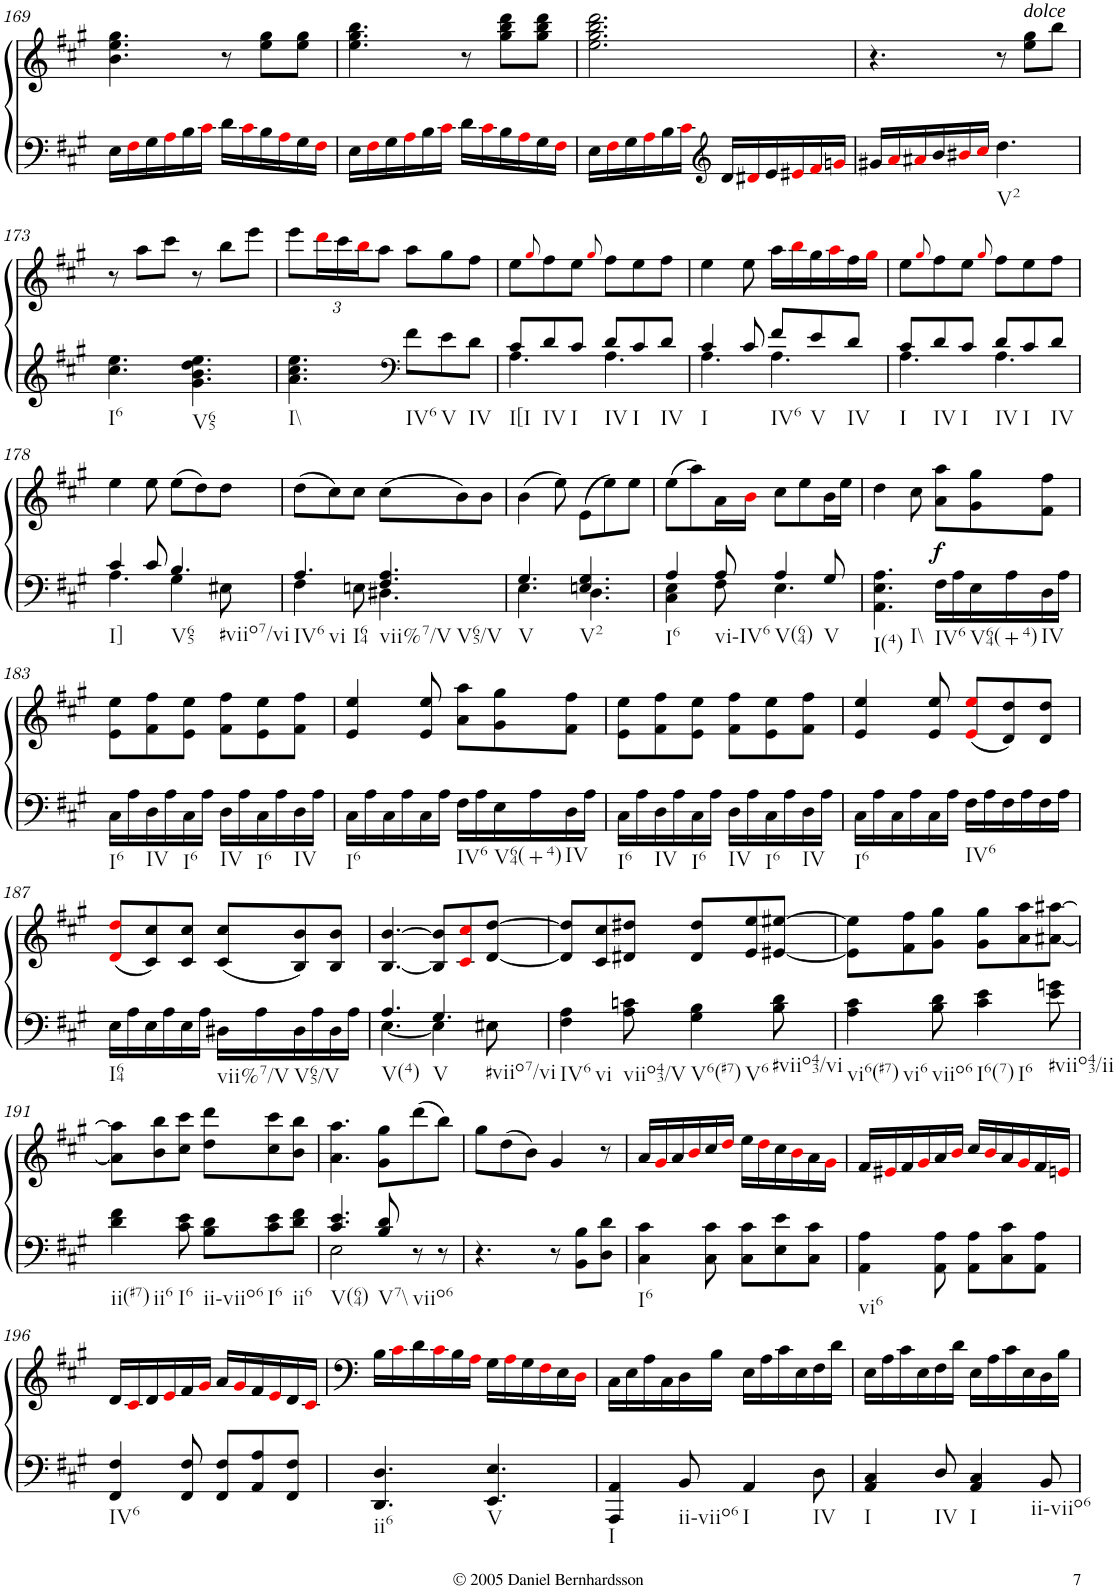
**kern	**kern	**dynam
*part1	*part1	*part1
*staff2	*staff1	*staff1/2
*I"Piano	*	*
*I'Pno.	*	*
!!LO:PB:g=z
*clefG2	*clefG2	*
*k[f#c#g#]	*k[f#c#g#]	*
*A:	*A:	*
*M6/8	*M6/8	*
=169	=169	=169
16E\LL	4.b\ 4.ee\ 4.gg#\	.
16F#i\	.	.
16G#\	.	.
16Ai\	.	.
16B\	.	.
16c#i\JJ	.	.
16d\LL	8r	.
16c#i\	.	.
16B\	8ee\ 8gg#\L	.
16Ai\	.	.
16G#\	8ee\ 8gg#\J	.
16F#i\JJ	.	.
=170	=170	=170
16E\LL	4.ee\ 4.gg#\ 4.bb\	.
16F#i\	.	.
16G#\	.	.
16Ai\	.	.
16B\	.	.
16c#i\JJ	.	.
16d\LL	8r	.
16c#i\	.	.
16B\	8gg#\ 8bb\ 8ddd\L	.
16Ai\	.	.
16G#\	8gg#\ 8bb\ 8ddd\J	.
16F#i\JJ	.	.
=171	=171	=171
16E\LL	2.ee\ 2.gg#\ 2.bb\ 2.ddd\	.
16F#i\	.	.
16G#\	.	.
16Ai\	.	.
16B\	.	.
16c#i\JJ	.	.
*clefG2	*	*
16d/LL	.	.
16d#Xi/	.	.
16e/	.	.
16e#Xi/	.	.
16f#i/	.	.
16gni/JJ	.	.
=172	=172	=172
16g#X/LL	4.r	.
16ai/	.	.
16a#Xi/	.	.
16b/	.	.
16b#Xi/	.	.
16cc#i/JJ	.	.
!LO:TX:b:t=V2	!	!
4.dd\	8r	.
!	!LO:TX:a:i:t=dolce	!
.	8ee\ 8gg#\L	.
.	8bb\J	.
!!LO:LB:g=z
=173	=173	=173
!LO:TX:b:t=I6	!	!
4.cc#\ 4.ee\	8r	.
.	8aa\L	.
.	8ccc#\J	.
!LO:TX:b:t=V65	!	!
4.g#\ 4.b\ 4.dd\ 4.ee\	8r	.
.	8bb\L	.
.	8eee\J	.
=174	=174	=174
!LO:TX:b:t=I\\	!	!
4.a\ 4.cc#\ 4.ee\	8eee\L	.
*	*Xbrackettup	*
.	24dddi\L	.
.	24ccc#\	.
.	24bbi\J	.
.	8aa\J	.
*clefF4	*	*
!LO:TX:b:t=IV6	!	!
8f#\L	8aa\L	.
!LO:TX:b:t=V	!	!
8e\	8gg#\	.
!LO:TX:b:t=IV	!	!
8d\J	8ff#\J	.
=175	=175	=175
*^	*	*
!LO:TX:b:t=I[I	!	!	!
8c#/L	4.A\	8ee\L	.
.	.	8qgg#i/	.
!LO:TX:b:t=IV	!	!	!
8d/	.	8ff#\	.
!LO:TX:b:t=I	!	!	!
8c#/J	.	8ee\J	.
.	.	8qgg#i/	.
!LO:TX:b:t=IV	!	!	!
8d/L	4.A\	8ff#\L	.
!LO:TX:b:t=I	!	!	!
8c#/	.	8ee\	.
!LO:TX:b:t=IV	!	!	!
8d/J	.	8ff#\J	.
=176	=176	=176	=176
!LO:TX:b:t=I	!	!	!
4c#/	4.A\	4ee\	.
8c#/	.	8ee\	.
!LO:TX:b:t=IV6	!	!	!
8f#/L	4.A\	16aa\LL	.
.	.	16bbi\	.
!LO:TX:b:t=V	!	!	!
8e/	.	16gg#\	.
.	.	16aai\	.
!LO:TX:b:t=IV	!	!	!
8d/J	.	16ff#\	.
.	.	16gg#i\JJ	.
=177	=177	=177	=177
!LO:TX:b:t=I	!	!	!
8c#/L	4.A\	8ee\L	.
.	.	8qgg#i/	.
!LO:TX:b:t=IV	!	!	!
8d/	.	8ff#\	.
!LO:TX:b:t=I	!	!	!
8c#/J	.	8ee\J	.
.	.	8qgg#i/	.
!LO:TX:b:t=IV	!	!	!
8d/L	4.A\	8ff#\L	.
!LO:TX:b:t=I	!	!	!
8c#/	.	8ee\	.
!LO:TX:b:t=IV	!	!	!
8d/J	.	8ff#\J	.
!!LO:LB:g=z
=178	=178	=178	=178
!LO:TX:b:t=I]	!	!	!
4c#/	4.A\	4ee\	.
8c#/	.	8ee\	.
!LO:TX:b:t=V65	!	!	!
!LO:TX:b:t=#viio7/vi	!	!	!
4.B/	4G#\	(8ee\L	.
.	.	8dd\)	.
.	8E#X\	8dd\J	.
=179	=179	=179	=179
!LO:TX:b:t=IV6	!	!	!
!LO:TX:b:t=vi	!	!	!
!LO:TX:b:t=I64	!	!	!
4.A/	4F#\	(8dd\L	.
.	.	8cc#\)	.
.	8En\	8cc#\J	.
!LO:TX:b:t=vii%7/V	!	!	!
!LO:TX:b:t=V65/V	!	!	!
4.F#/ 4.A/	4.D#X\	(8cc#\L	.
.	.	8b\)	.
.	.	8b\J	.
=180	=180	=180	=180
!LO:TX:b:t=V	!	!	!
4.G#/	4.E\	(4b\	.
.	.	8ee\)	.
!LO:TX:b:t=V2	!	!	!
4.En/ 4.G#/	4.D\	(8e\L	.
.	.	8ee\)	.
.	.	8ee\J	.
=181	=181	=181	=181
!LO:TX:b:t=I6	!	!	!
4A/	4C#\ 4E\	(8ee\L	.
.	.	8aa\)	.
!LO:TX:b:t=vi-IV6	!	!	!
8A/	8F#\	16a\L	.
.	.	16bi\JJ	.
!LO:TX:b:t=V(64)	!	!	!
4A/	4.E\	8cc#\L	.
.	.	8ee\	.
!LO:TX:b:t=V	!	!	!
8G#/	.	16b\L	.
.	.	16ee\JJ	.
*v	*v	*	*
=182	=182	=182
!LO:TX:b:t=I(4)	!	!
!LO:TX:b:t=I\\	!	!
4.AA\ 4.E\ 4.A\	4dd\	.
.	8cc#\	.
!LO:TX:b:t=IV6	!	!
!	!	!LO:DY:b
16F#\LL	8a\ 8aa\L	f
16A\	.	.
!LO:TX:b:t=V64(+4)	!	!
16E\	8g#\ 8gg#\	.
16A\	.	.
!LO:TX:b:t=IV	!	!
16D\	8f#\ 8ff#\J	.
16A\JJ	.	.
!!LO:LB:g=z
=183	=183	=183
!LO:TX:b:t=I6	!	!
16C#\LL	8e\ 8ee\L	.
16A\	.	.
!LO:TX:b:t=IV	!	!
16D\	8f#\ 8ff#\	.
16A\	.	.
!LO:TX:b:t=I6	!	!
16C#\	8e\ 8ee\J	.
16A\JJ	.	.
!LO:TX:b:t=IV	!	!
16D\LL	8f#\ 8ff#\L	.
16A\	.	.
!LO:TX:b:t=I6	!	!
16C#\	8e\ 8ee\	.
16A\	.	.
!LO:TX:b:t=IV	!	!
16D\	8f#\ 8ff#\J	.
16A\JJ	.	.
=184	=184	=184
!LO:TX:b:t=I6	!	!
16C#\LL	4e/ 4ee/	.
16A\	.	.
16C#\	.	.
16A\	.	.
16C#\	8e/ 8ee/	.
16A\JJ	.	.
!LO:TX:b:t=IV6	!	!
16F#\LL	8a\ 8aa\L	.
16A\	.	.
!LO:TX:b:t=V64(+4)	!	!
16E\	8g#\ 8gg#\	.
16A\	.	.
!LO:TX:b:t=IV	!	!
16D\	8f#\ 8ff#\J	.
16A\JJ	.	.
=185	=185	=185
!LO:TX:b:t=I6	!	!
16C#\LL	8e\ 8ee\L	.
16A\	.	.
!LO:TX:b:t=IV	!	!
16D\	8f#\ 8ff#\	.
16A\	.	.
!LO:TX:b:t=I6	!	!
16C#\	8e\ 8ee\J	.
16A\JJ	.	.
!LO:TX:b:t=IV	!	!
16D\LL	8f#\ 8ff#\L	.
16A\	.	.
!LO:TX:b:t=I6	!	!
16C#\	8e\ 8ee\	.
16A\	.	.
!LO:TX:b:t=IV	!	!
16D\	8f#\ 8ff#\J	.
16A\JJ	.	.
=186	=186	=186
!LO:TX:b:t=I6	!	!
16C#\LL	4e/ 4ee/	.
16A\	.	.
16C#\	.	.
16A\	.	.
16C#\	8e/ 8ee/	.
16A\JJ	.	.
!LO:TX:b:t=IV6	!	!
16F#\LL	(8ei/ 8eei/L	.
16A\	.	.
16F#\	8d/ 8dd/)	.
16A\	.	.
16F#\	8d/ 8dd/J	.
16A\JJ	.	.
!!LO:LB:g=z
=187	=187	=187
!LO:TX:b:t=I64	!	!
16E\LL	(8di/ 8ddi/L	.
16A\	.	.
16E\	8c#/ 8cc#/)	.
16A\	.	.
16E\	8c#/ 8cc#/J	.
16A\JJ	.	.
!LO:TX:b:t=vii%7/V	!	!
16D#X\LL	(8c#/ 8cc#/L	.
16A\	.	.
!LO:TX:b:t=V65/V	!	!
16D#\	8B/ 8b/)	.
16A\	.	.
16D#\	8B/ 8b/J	.
16A\JJ	.	.
=188	=188	=188
*^	*	*
!LO:TX:b:t=V(4)	!	!	!
4.A/	[<4.E\	[<4.B/ [>4.b/	.
!LO:TX:b:t=V	!	!	!
!LO:TX:b:t=#viio7/vi	!	!	!
4.G#/	4E\]	8B/] 8b/]L	.
.	.	8c#i/ 8cc#i/	.
.	8E#X\	[<8d/ [>8dd/J	.
=189	=189	=189	=189
!LO:TX:b:t=IV6	!	!	!
!LO:TX:b:t=vi	!	!	!
*v	*v	*	*
4F#\ 4A\	8d/] 8dd/]L	.
.	8c#/ 8cc#/	.
!LO:TX:b:t=viio43/V	!	!
8A\ 8cn\	8d#X/ 8dd#X/J	.
!LO:TX:b:t=V6(#7)	!	!
!LO:TX:b:t=V6	!	!
4G#\ 4B\	8d#/ 8dd#/L	.
.	8e/ 8ee/	.
!LO:TX:b:t=#viio43/vi	!	!
8B\ 8d\	[<8e#X/ [>8ee#X/J	.
=190	=190	=190
!LO:TX:b:t=vi6(#7)	!	!
!LO:TX:b:t=vi6	!	!
4A\ 4c#\	8e#\] 8ee#\]L	.
.	8f#\ 8ff#\	.
!LO:TX:b:t=viio6	!	!
8B\ 8d\	8g#\ 8gg#\J	.
!LO:TX:b:t=I6(7)	!	!
!LO:TX:b:t=I6	!	!
4c#\ 4e\	8g#\ 8gg#\L	.
.	8a\ 8aa\	.
!LO:TX:b:t=#viio43/ii	!	!
8e\ 8gn\	[<8a#X\ [>8aa#X\J	.
!!LO:LB:g=z
=191	=191	=191
!LO:TX:b:t=ii(#7)	!	!
!LO:TX:b:t=ii6	!	!
4d\ 4f#\	8a#\] 8aa#\]L	.
.	8b\ 8bb\	.
!LO:TX:b:t=I6	!	!
8c#\ 8e\	8cc#\ 8ccc#\J	.
!LO:TX:b:t=ii-viio6	!	!
8B\ 8d\L	8dd\ 8ddd\L	.
!LO:TX:b:t=I6	!	!
8c#\ 8e\	8cc#\ 8ccc#\	.
!LO:TX:b:t=ii6	!	!
8d\ 8f#\J	8b\ 8bb\J	.
=192	=192	=192
*^	*	*
!LO:TX:b:t=V(64)	!	!	!
4.c#/ 4.e/	2E\	4.a\ 4.aa\	.
!LO:TX:b:t=V7\\	!	!	!
8B/ 8d/	.	8g#\ 8gg#\L	.
!LO:TX:b:t=viio6	!	!	!
8r	8ryy	(8ddd\	.
8r	8ryy	8bb\J)	.
*v	*v	*	*
=193	=193	=193
4.r	8gg#\L	.
.	(8dd\	.
.	8b\J)	.
8r	4g#/	.
8BB\ 8B\L	.	.
8D\ 8d\J	8r	.
=194	=194	=194
!LO:TX:b:t=I6	!	!
4C#\ 4c#\	16a/LL	.
.	16g#i/	.
.	16a/	.
.	16bi/	.
8C#\ 8c#\	16cc#/	.
.	16ddi/JJ	.
8C#\ 8c#\L	16ee\LL	.
.	16ddi\	.
8E\ 8e\	16cc#\	.
.	16bi\	.
8C#\ 8c#\J	16a\	.
.	16g#i\JJ	.
=195	=195	=195
!LO:TX:b:t=vi6	!	!
4AA\ 4A\	16f#/LL	.
.	16e#Xi/	.
.	16f#/	.
.	16g#i/	.
8AA\ 8A\	16a/	.
.	16bi/JJ	.
8AA\ 8A\L	16cc#/LL	.
.	16bi/	.
8C#\ 8c#\	16a/	.
.	16g#i/	.
8AA\ 8A\J	16f#/	.
.	16eni/JJ	.
!!LO:LB:g=z
=196	=196	=196
!LO:TX:b:t=IV6	!	!
4FF#/ 4F#/	16d/LL	.
.	16c#i/	.
.	16d/	.
.	16ei/	.
8FF#/ 8F#/	16f#/	.
.	16g#i/JJ	.
8FF#/ 8F#/L	16a/LL	.
.	16g#i/	.
8AA/ 8A/	16f#/	.
.	16ei/	.
8FF#/ 8F#/J	16d/	.
.	16c#i/JJ	.
=197	=197	=197
!LO:TX:b:t=ii6	!	!
4.DD/ 4.D/	16B\LL	.
.	16c#i\	.
.	16d\	.
.	16c#i\	.
.	16B\	.
.	16Ai\JJ	.
!LO:TX:b:t=V	!	!
4.EE/ 4.E/	16G#\LL	.
.	16Ai\	.
.	16G#\	.
.	16F#i\	.
.	16E\	.
.	16Di\JJ	.
=198	=198	=198
!LO:TX:b:t=I	!	!
4AAA/ 4AA/	16C#\LL	.
.	16E\	.
.	16A\	.
.	16C#\	.
!LO:TX:b:t=ii-viio6	!	!
8BB/	16D\	.
.	16B\JJ	.
!LO:TX:b:t=I	!	!
4AA/	16E\LL	.
.	16A\	.
.	16c#\	.
.	16E\	.
!LO:TX:b:t=IV	!	!
8D\	16F#\	.
.	16d\JJ	.
=199	=199	=199
!LO:TX:b:t=I	!	!
4AA/ 4C#/	16E\LL	.
.	16A\	.
.	16c#\	.
.	16E\	.
!LO:TX:b:t=IV	!	!
8D/	16F#\	.
.	16d\JJ	.
!LO:TX:b:t=I	!	!
4AA/ 4C#/	16E\LL	.
.	16A\	.
.	16c#\	.
.	16E\	.
!LO:TX:b:t=ii-viio6	!	!
8BB/	16D\	.
.	16B\JJ	.
=	=	=
*-	*-	*-
